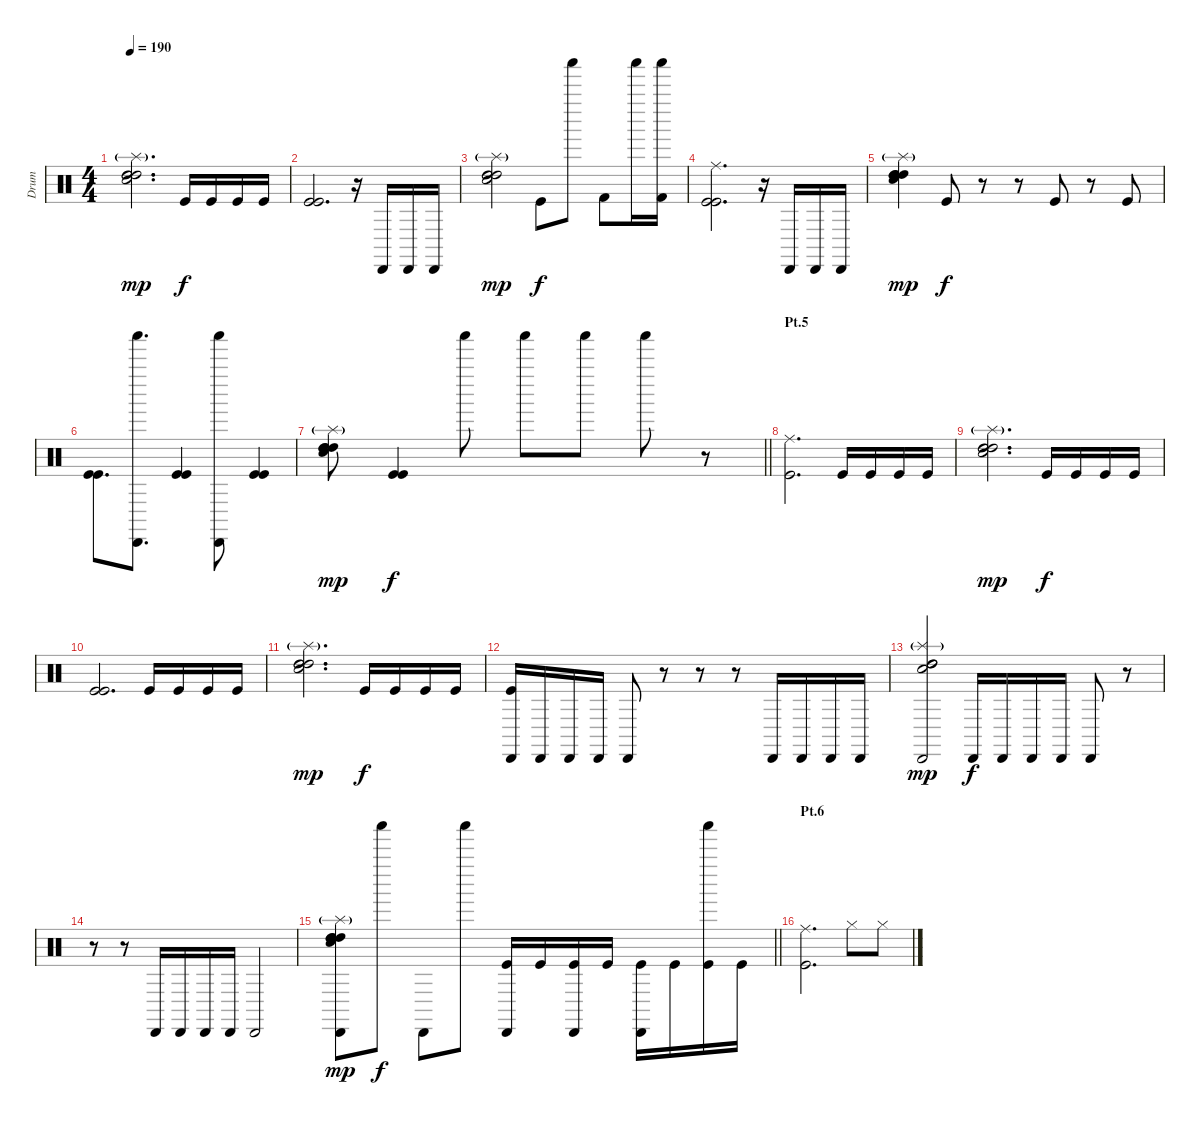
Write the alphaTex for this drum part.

\track ("Drum" "Drum") {instrument percussion}
\staff {score}
\articulation defaults
\ts (4 4)
\tempo 190
\clef neutral
\ks c
("Electric Snare (hit)" "High Tom (hit)" "Splash (hit)"{g} "High Tom (hit)" "High Tom (hit)").2{d dy mp} "Kick (hit)".16{dy f} "Kick (hit)".16 "Kick (hit)".16 "Kick (hit)".16 |
("Kick (hit)" "Kick (hit)").2{d} r.16 "Cabasa (hit)".16 "Cabasa (hit)".16 "Cabasa (hit)".16 |
("Electric Snare (hit)" "High Tom (hit)" "Splash (hit)"{g} "High Tom (hit)" "High Tom (hit)").2{dy mp} "Kick (hit)".8{dy f} "Shaker (hit)".8 "Kick (hit) 2".8 "Shaker (hit)".16 ("Shaker (hit)" "Kick (hit) 2").16 |
("Ride (middle)" "Kick (hit)" "Kick (hit)").2{d} r.16 "Cabasa (hit)".16 "Cabasa (hit)".16 "Cabasa (hit)".16 |
("Electric Snare (hit)" "High Tom (hit)" "Splash (hit)"{g} "High Tom (hit)" "High Tom (hit)").4{dy mp} "Kick (hit)".8{dy f} r.8 r.8 "Kick (hit)".8 r.8 "Kick (hit)".8 |
("Kick (hit)" "Kick (hit)").8{d} ("Cabasa (hit)" "Shaker (hit)").8{d} ("Kick (hit)" "Kick (hit)").4 ("Cabasa (hit)" "Shaker (hit)").8 ("Kick (hit)" "Kick (hit)").4 |
\barLineRight lightlight
("Electric Snare (hit)" "High Tom (hit)" "Splash (hit)"{g} "High Tom (hit)" "High Tom (hit)").8{dy mp} ("Kick (hit)" "Kick (hit)").4{dy f} "Shaker (hit)".8 "Shaker (hit)".8 "Shaker (hit)".8 "Shaker (hit)".8 r.8 |
\section ("" "Pt.5")
("Ride (middle)" "Kick (hit)").2{d} "Kick (hit)".16 "Kick (hit)".16 "Kick (hit)".16 "Kick (hit)".16 |
("Electric Snare (hit)" "High Tom (hit)" "Splash (hit)"{g} "High Tom (hit)" "High Tom (hit)").2{d dy mp} "Kick (hit)".16{dy f} "Kick (hit)".16 "Kick (hit)".16 "Kick (hit)".16 |
("Kick (hit)" "Kick (hit)").2{d} "Kick (hit)".16 "Kick (hit)".16 "Kick (hit)".16 "Kick (hit)".16 |
("Electric Snare (hit)" "High Tom (hit)" "Splash (hit)"{g} "High Tom (hit)" "High Tom (hit)").2{d dy mp} "Kick (hit)".16{dy f} "Kick (hit)".16 "Kick (hit)".16 "Kick (hit)".16 |
("Cabasa (hit)" "Kick (hit)").16 "Cabasa (hit)".16 "Cabasa (hit)".16 "Cabasa (hit)".16 "Cabasa (hit)".8 r.8 r.8 r.8 "Cabasa (hit)".16 "Cabasa (hit)".16 "Cabasa (hit)".16 "Cabasa (hit)".16 |
("Electric Snare (hit)" "High Tom (hit)" "Splash (hit)"{g} "High Tom (hit)" "High Tom (hit)" "Cabasa (hit)").2{dy mp} "Cabasa (hit)".16{dy f} "Cabasa (hit)".16 "Cabasa (hit)".16 "Cabasa (hit)".16 "Cabasa (hit)".8 r.8 |
r.8 r.8 "Cabasa (hit)".16 "Cabasa (hit)".16 "Cabasa (hit)".16 "Cabasa (hit)".16 "Cabasa (hit)".2 |
\barLineRight lightlight
("Electric Snare (hit)" "High Tom (hit)" "Splash (hit)"{g} "High Tom (hit)" "High Tom (hit)" "Cabasa (hit)").8{dy mp} "Shaker (hit)".8{dy f} "Cabasa (hit)".8 "Shaker (hit)".8 ("Cabasa (hit)" "Kick (hit)").16 "Kick (hit)".16 ("Cabasa (hit)" "Kick (hit)").16 "Kick (hit)".16 ("Cabasa (hit)" "Kick (hit)").16 "Kick (hit)".16 ("Shaker (hit)" "Kick (hit)").16 "Kick (hit)".16 |
\section ("" "Pt.6")
("Ride (middle)" "Kick (hit)").2{d} "Hi-Hat (closed)".8 "Hi-Hat (closed)".8
